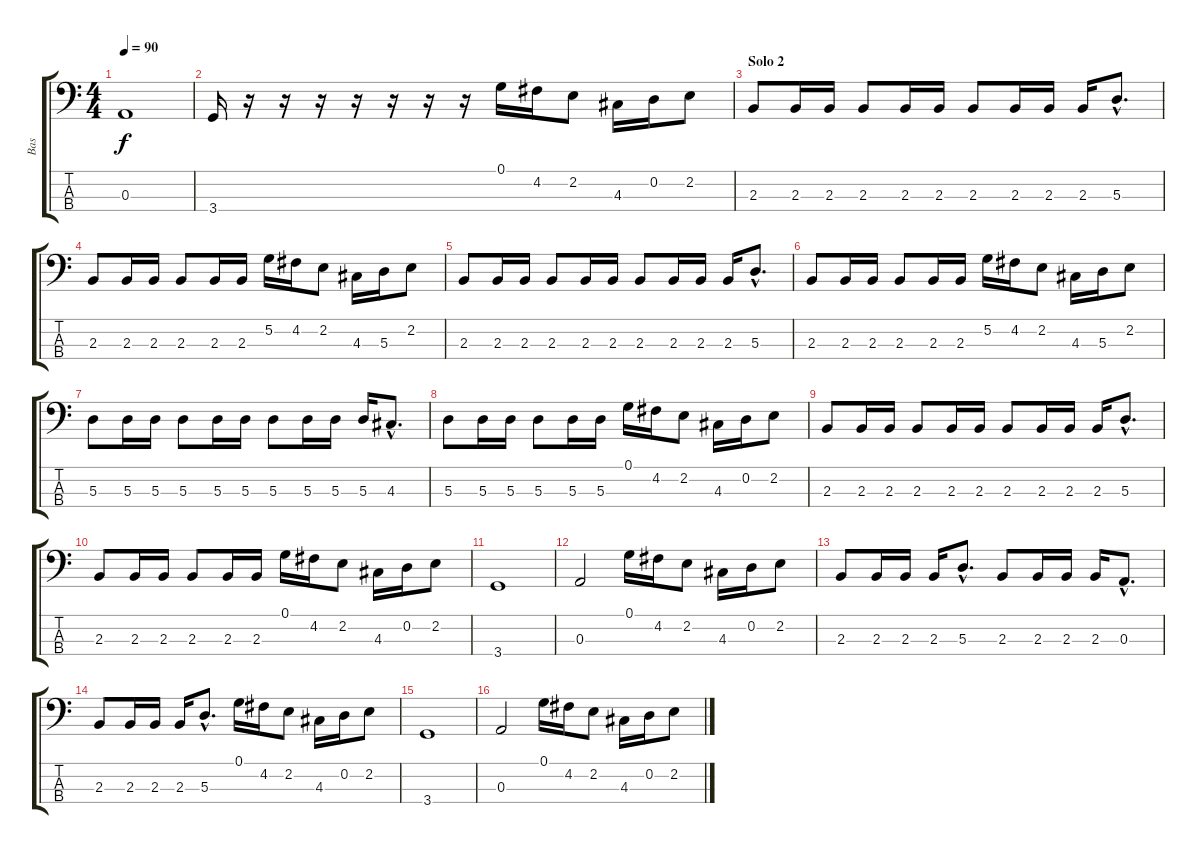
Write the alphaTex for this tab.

\track ("Bas" "Bas") {instrument electricbassfinger}
\staff {score tabs}
\tuning (G2 D2 A1 E1) {hide}
\ts (4 4)
\tempo 90
\clef f4
\ks c
0.3.1{dy f} |
3.4.16 r.16 r.16 r.16 r.16 r.16 r.16 r.16 0.1.16 4.2.16 2.2.8 4.3.16 0.2.16 2.2.8 |
\section ("" "Solo 2")
2.3.8 2.3.16 2.3.16 2.3.8 2.3.16 2.3.16 2.3.8 2.3.16 2.3.16 2.3.16 5.3{hac}.8{d} |
2.3.8 2.3.16 2.3.16 2.3.8 2.3.16 2.3.16 5.2.16 4.2.16 2.2.8 4.3.16 5.3.16 2.2.8 |
2.3.8 2.3.16 2.3.16 2.3.8 2.3.16 2.3.16 2.3.8 2.3.16 2.3.16 2.3.16 5.3{hac}.8{d} |
2.3.8 2.3.16 2.3.16 2.3.8 2.3.16 2.3.16 5.2.16 4.2.16 2.2.8 4.3.16 5.3.16 2.2.8 |
5.3.8 5.3.16 5.3.16 5.3.8 5.3.16 5.3.16 5.3.8 5.3.16 5.3.16 5.3.16 4.3{hac}.8{d} |
5.3.8 5.3.16 5.3.16 5.3.8 5.3.16 5.3.16 0.1.16 4.2.16 2.2.8 4.3.16 0.2.16 2.2.8 |
2.3.8 2.3.16 2.3.16 2.3.8 2.3.16 2.3.16 2.3.8 2.3.16 2.3.16 2.3.16 5.3{hac}.8{d} |
2.3.8 2.3.16 2.3.16 2.3.8 2.3.16 2.3.16 0.1.16 4.2.16 2.2.8 4.3.16 0.2.16 2.2.8 |
3.4.1 |
0.3.2 0.1.16 4.2.16 2.2.8 4.3.16 0.2.16 2.2.8 |
2.3.8 2.3.16 2.3.16 2.3.16 5.3{hac}.8{d} 2.3.8 2.3.16 2.3.16 2.3.16 0.3{hac}.8{d} |
2.3.8 2.3.16 2.3.16 2.3.16 5.3{hac}.8{d} 0.1.16 4.2.16 2.2.8 4.3.16 0.2.16 2.2.8 |
3.4.1 |
0.3.2 0.1.16 4.2.16 2.2.8 4.3.16 0.2.16 2.2.8
